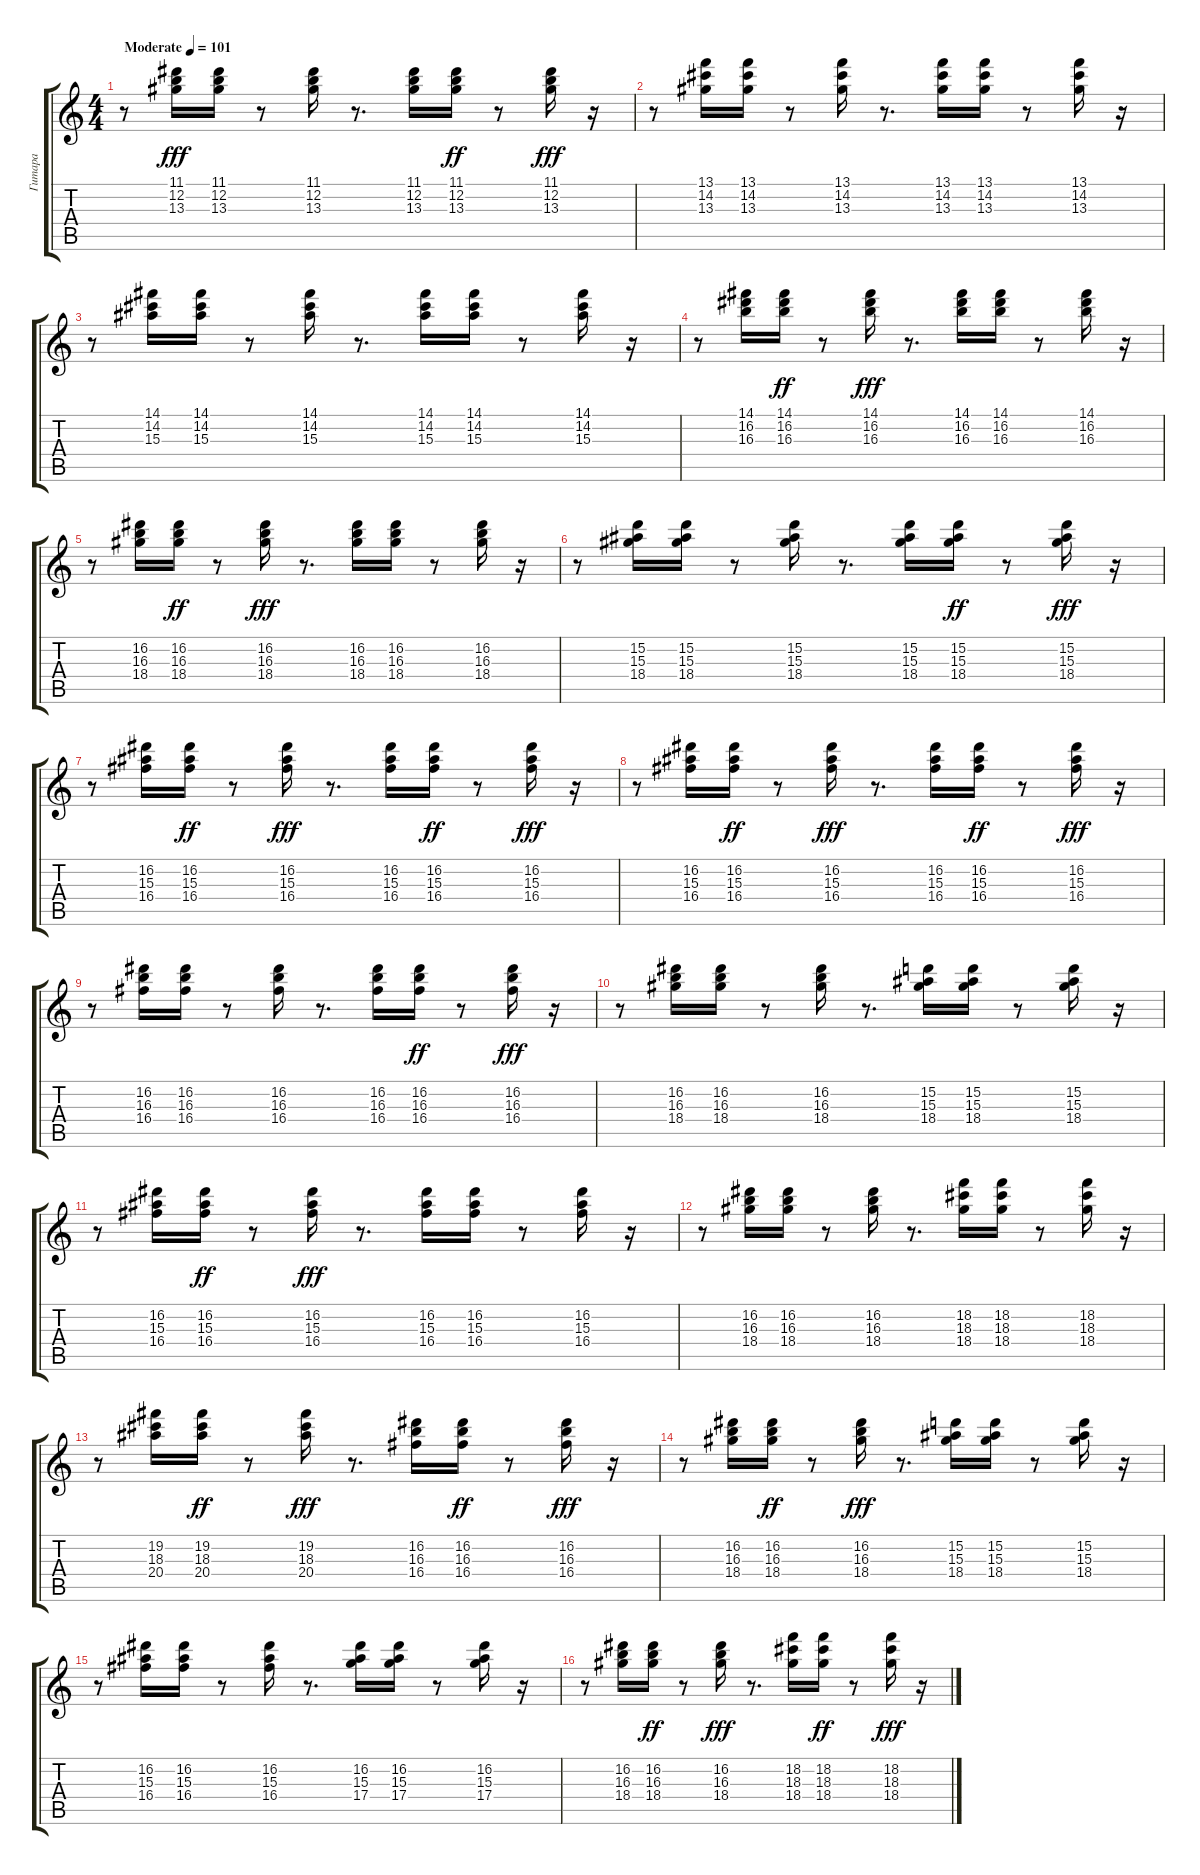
\track ("Гитара" "Гитара") {instrument acousticguitarnylon}
\staff {score tabs}
\tuning (E4 B3 G3 D3 A2 E2) {hide}
\ts (4 4)
\tempo (101 "Moderate")
\clef g2
\ks c
r.8{dy fff instrument acousticguitarnylon} (11.1 12.2 13.3).16 (11.1 12.2 13.3).16 r.8 (11.1 12.2 13.3).16 r.8{d} (11.1 12.2 13.3).16 (11.1 12.2 13.3).16{dy ff} r.8 (11.1 12.2 13.3).16{dy fff} r.16 |
r.8 (13.1 14.2 13.3).16 (13.1 14.2 13.3).16 r.8 (13.1 14.2 13.3).16 r.8{d} (13.1 14.2 13.3).16 (13.1 14.2 13.3).16 r.8 (13.1 14.2 13.3).16 r.16 |
r.8 (14.1 14.2 15.3).16 (14.1 14.2 15.3).16 r.8 (14.1 14.2 15.3).16 r.8{d} (14.1 14.2 15.3).16 (14.1 14.2 15.3).16 r.8 (14.1 14.2 15.3).16 r.16 |
r.8 (14.1 16.2 16.3).16 (14.1 16.2 16.3).16{dy ff} r.8 (14.1 16.2 16.3).16{dy fff} r.8{d} (14.1 16.2 16.3).16 (14.1 16.2 16.3).16 r.8 (14.1 16.2 16.3).16 r.16 |
r.8 (16.2 16.3 18.4).16 (16.2 16.3 18.4).16{dy ff} r.8 (16.2 16.3 18.4).16{dy fff} r.8{d} (16.2 16.3 18.4).16 (16.2 16.3 18.4).16 r.8 (16.2 16.3 18.4).16 r.16 |
r.8 (15.2 15.3 18.4).16 (15.2 15.3 18.4).16 r.8 (15.2 15.3 18.4).16 r.8{d} (15.2 15.3 18.4).16 (15.2 15.3 18.4).16{dy ff} r.8 (15.2 15.3 18.4).16{dy fff} r.16 |
r.8 (16.2 15.3 16.4).16 (16.2 15.3 16.4).16{dy ff} r.8 (16.2 15.3 16.4).16{dy fff} r.8{d} (16.2 15.3 16.4).16 (16.2 15.3 16.4).16{dy ff} r.8 (16.2 15.3 16.4).16{dy fff} r.16 |
r.8 (16.2 15.3 16.4).16 (16.2 15.3 16.4).16{dy ff} r.8 (16.2 15.3 16.4).16{dy fff} r.8{d} (16.2 15.3 16.4).16 (16.2 15.3 16.4).16{dy ff} r.8 (16.2 15.3 16.4).16{dy fff} r.16 |
r.8 (16.2 16.3 16.4).16 (16.2 16.3 16.4).16 r.8 (16.2 16.3 16.4).16 r.8{d} (16.2 16.3 16.4).16 (16.2 16.3 16.4).16{dy ff} r.8 (16.2 16.3 16.4).16{dy fff} r.16 |
r.8 (16.2 16.3 18.4).16 (16.2 16.3 18.4).16 r.8 (16.2 16.3 18.4).16 r.8{d} (15.2 15.3 18.4).16 (15.2 15.3 18.4).16 r.8 (15.2 15.3 18.4).16 r.16 |
r.8 (16.2 15.3 16.4).16 (16.2 15.3 16.4).16{dy ff} r.8 (16.2 15.3 16.4).16{dy fff} r.8{d} (16.2 15.3 16.4).16 (16.2 15.3 16.4).16 r.8 (16.2 15.3 16.4).16 r.16 |
r.8 (16.2 16.3 18.4).16 (16.2 16.3 18.4).16 r.8 (16.2 16.3 18.4).16 r.8{d} (18.2 18.3 18.4).16 (18.2 18.3 18.4).16 r.8 (18.2 18.3 18.4).16 r.16 |
r.8 (19.2 18.3 20.4).16 (19.2 18.3 20.4).16{dy ff} r.8 (19.2 18.3 20.4).16{dy fff} r.8{d} (16.2 16.3 16.4).16 (16.2 16.3 16.4).16{dy ff} r.8 (16.2 16.3 16.4).16{dy fff} r.16 |
r.8 (16.2 16.3 18.4).16 (16.2 16.3 18.4).16{dy ff} r.8 (16.2 16.3 18.4).16{dy fff} r.8{d} (15.2 15.3 18.4).16 (15.2 15.3 18.4).16 r.8 (15.2 15.3 18.4).16 r.16 |
r.8 (16.2 15.3 16.4).16 (16.2 15.3 16.4).16 r.8 (16.2 15.3 16.4).16 r.8{d} (16.2 15.3 17.4).16 (16.2 15.3 17.4).16 r.8 (16.2 15.3 17.4).16 r.16 |
r.8 (16.2 16.3 18.4).16 (16.2 16.3 18.4).16{dy ff} r.8 (16.2 16.3 18.4).16{dy fff} r.8{d} (18.2 18.3 18.4).16 (18.2 18.3 18.4).16{dy ff} r.8 (18.2 18.3 18.4).16{dy fff} r.16
